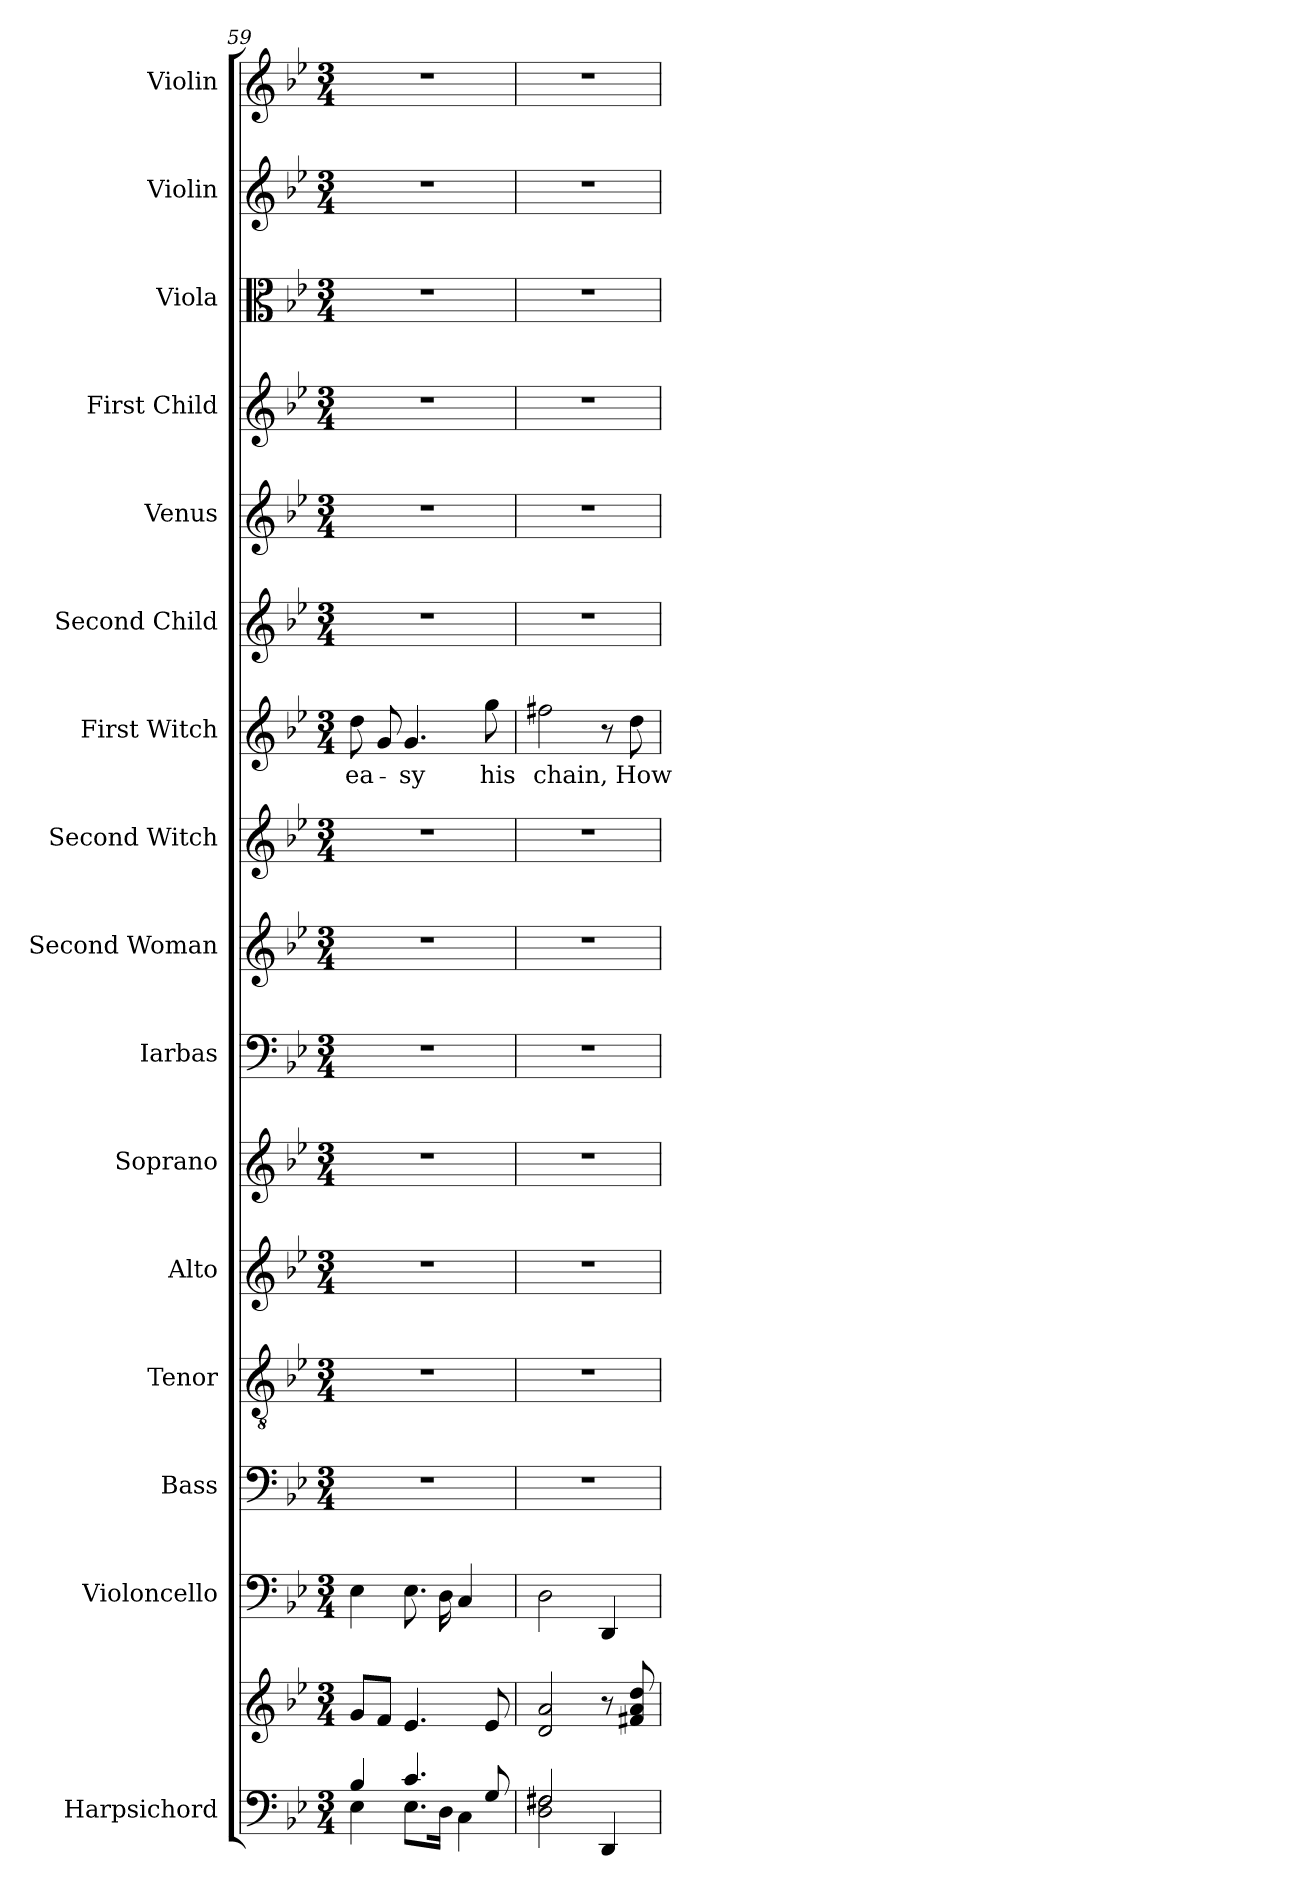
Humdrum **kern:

**kern	**kern	**kern	**kern	**kern	**kern	**kern	**kern	**kern	**kern	**kern	**text	**kern	**kern	**kern	**kern	**kern	**kern
*part16	*part16	*part15	*part14	*part13	*part12	*part11	*part10	*part9	*part8	*part7	*part7	*part6	*part5	*part4	*part3	*part2	*part1
*staff17	*staff16	*staff15	*staff14	*staff13	*staff12	*staff11	*staff10	*staff9	*staff8	*staff7	*staff7	*staff6	*staff5	*staff4	*staff3	*staff2	*staff1
*I"Harpsichord	*	*I"Violoncello	*I"Bass	*I"Tenor	*I"Alto	*I"Soprano	*I"Iarbas	*I"Second Woman	*I"Second Witch	*I"First Witch	*	*I"Second Child	*I"Venus	*I"First Child	*I"Viola	*I"Violin	*I"Violin
*I'Hch.	*	*I'Vc.	*I'B.	*I'T.	*I'A.	*I'S.	*I'I.	*I'2W	*I'W2.	*I'W1	*	*I'C2.	*I'V.	*I'C1	*I'Vla.	*I'Vln.	*I'Vln.
*clefF4	*clefG2	*clefF4	*clefF4	*clefGv2	*clefG2	*clefG2	*clefF4	*clefG2	*clefG2	*clefG2	*	*clefG2	*clefG2	*clefG2	*clefC3	*clefG2	*clefG2
*k[b-e-]	*k[b-e-]	*k[b-e-]	*k[b-e-]	*k[b-e-]	*k[b-e-]	*k[b-e-]	*k[b-e-]	*k[b-e-]	*k[b-e-]	*k[b-e-]	*	*k[b-e-]	*k[b-e-]	*k[b-e-]	*k[b-e-]	*k[b-e-]	*k[b-e-]
*M3/4	*M3/4	*M3/4	*M3/4	*M3/4	*M3/4	*M3/4	*M3/4	*M3/4	*M3/4	*M3/4	*	*M3/4	*M3/4	*M3/4	*M3/4	*M3/4	*M3/4
=59	=59	=59	=59	=59	=59	=59	=59	=59	=59	=59	=59	=59	=59	=59	=59	=59	=59
*^	*	*	*	*	*	*	*	*	*	*	*	*	*	*	*	*	*
!	!	!	!	!	!	!	!	!	!	!	!	!LO:LY:b	!	!	!	!	!	!
4B-/	4E-\	8g/L	4E-\	2.r	2.r	2.r	2.r	2.r	2.r	2.r	8dd\	ea-	2.r	2.r	2.r	2.r	2.r	2.r
.	.	8f/J	.	.	.	.	.	.	.	.	8g/	.	.	.	.	.	.	.
!	!	!	!	!	!	!	!	!	!	!	!	!LO:LY:b	!	!	!	!	!	!
4.c/	8.E-\L	4.e-/	8.E-\	.	.	.	.	.	.	.	4.g/	-sy	.	.	.	.	.	.
.	16D\Jk	.	16D\	.	.	.	.	.	.	.	.	.	.	.	.	.	.	.
.	4C\	.	4C/	.	.	.	.	.	.	.	.	.	.	.	.	.	.	.
!	!	!	!	!	!	!	!	!	!	!	!	!LO:LY:b	!	!	!	!	!	!
8G/	.	8e-/	.	.	.	.	.	.	.	.	8gg\	his	.	.	.	.	.	.
=60	=60	=60	=60	=60	=60	=60	=60	=60	=60	=60	=60	=60	=60	=60	=60	=60	=60	=60
!	!	!	!	!	!	!	!	!	!	!	!	!LO:LY:b	!	!	!	!	!	!
2D\ 2F#X\	2F#/	2d/ 2a/	2D\	2.r	2.r	2.r	2.r	2.r	2.r	2.r	2ff#X\	chain,	2.r	2.r	2.r	2.r	2.r	2.r
4DD/	4ryy	8r	4DD/	.	.	.	.	.	.	.	8r	.	.	.	.	.	.	.
!	!	!	!	!	!	!	!	!	!	!	!	!LO:LY:b	!	!	!	!	!	!
.	.	8f#X/ 8a/ 8dd/	.	.	.	.	.	.	.	.	8dd\	How	.	.	.	.	.	.
*v	*v	*	*	*	*	*	*	*	*	*	*	*	*	*	*	*	*	*
=	=	=	=	=	=	=	=	=	=	=	=	=	=	=	=	=	=
*-	*-	*-	*-	*-	*-	*-	*-	*-	*-	*-	*-	*-	*-	*-	*-	*-	*-
